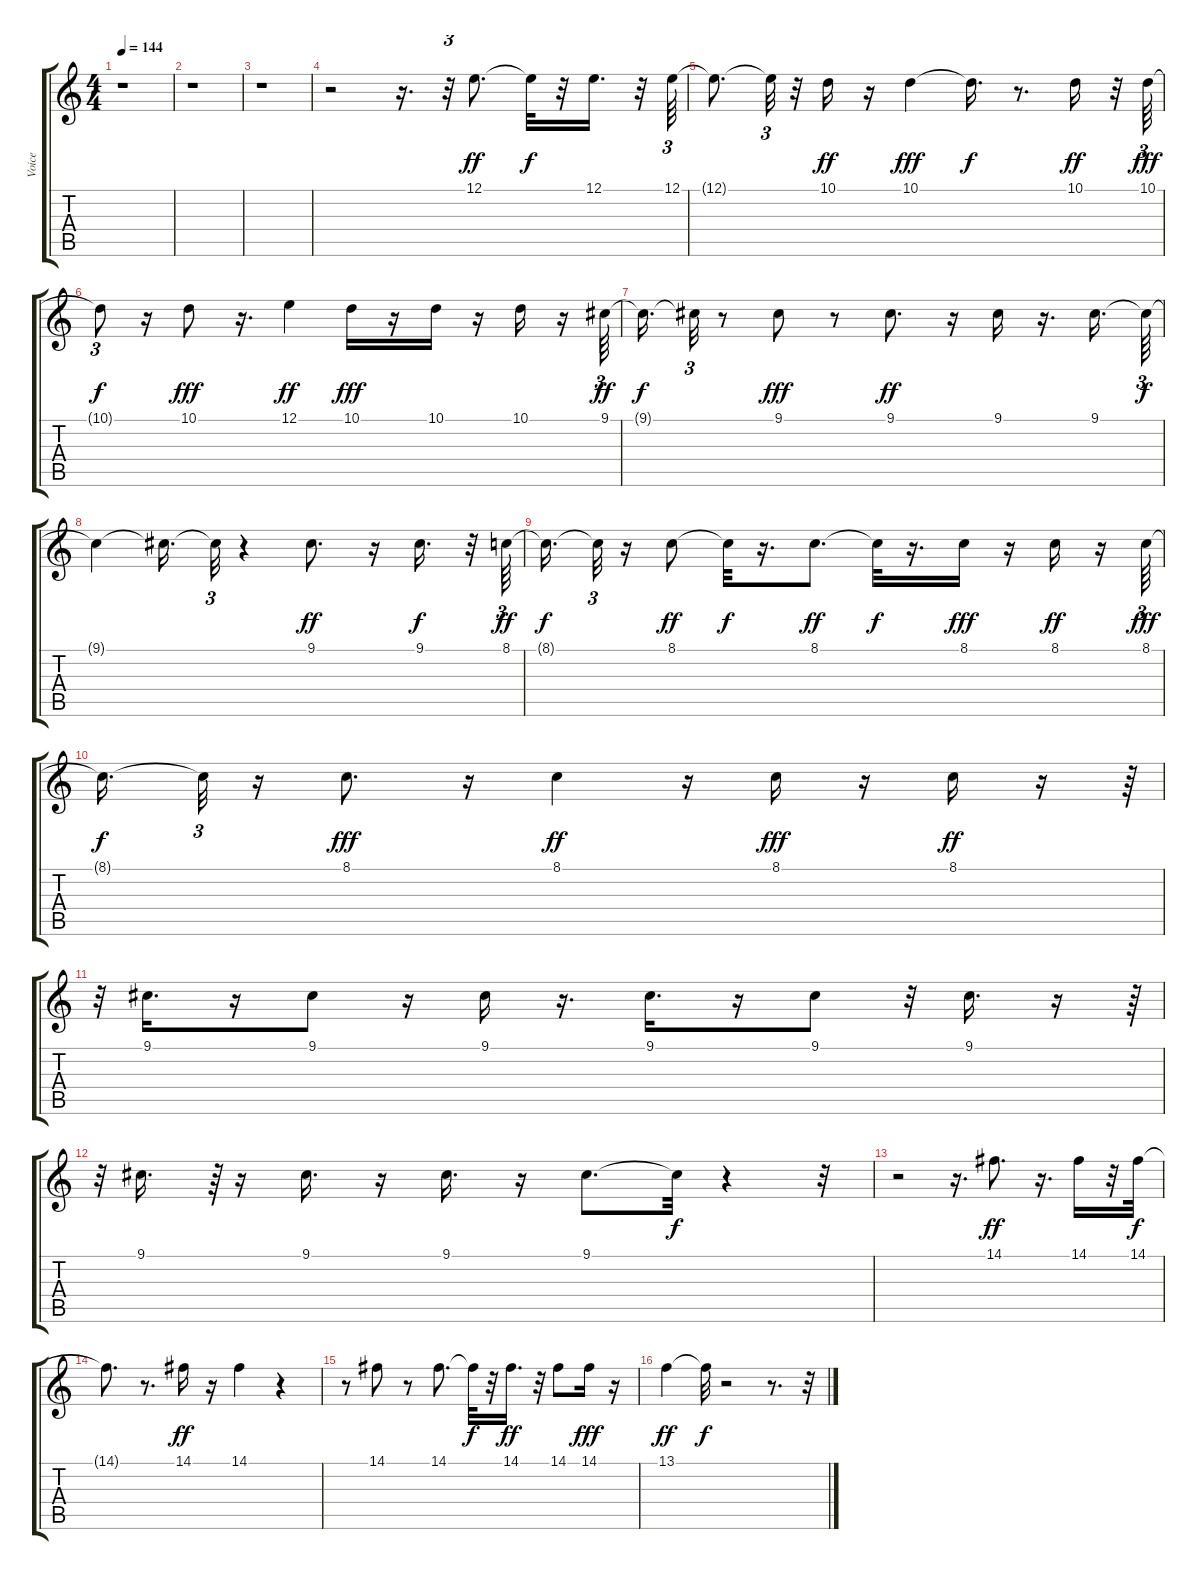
\track ("Voice" "Voice") {instrument flute}
\staff {score tabs}
\tuning (E4 B3 G3 D3 A2 E2) {hide}
\ts (4 4)
\tempo 144
\clef g2
\ks c
r.1{dy ff} |
r.1 |
r.1 |
r.2 r.16{d} r.32{tu (3 2)} 12.1.8{d} 12.1{t}.32{dy f} r.32 12.1.16{d} r.32 12.1.64{tu (3 2)} |
12.1{t}.8{d} 12.1{t}.32{tu (3 2)} r.32 10.1.16{dy ff} r.16 10.1.4{dy fff} 10.1{t}.16{d dy f} r.8{d} 10.1.16{dy ff} r.32 10.1.64{tu (3 2) dy fff} |
10.1{t}.8{tu (3 2) dy f} r.16 10.1.8{dy fff} r.16{d} 12.1.4{dy ff} 10.1.16{dy fff} r.16 10.1.16 r.16 10.1.16 r.16 9.1.64{tu (3 2) dy ff} |
9.1{t}.16{d dy f} 9.1{t}.32{tu (3 2)} r.8 9.1.8{dy fff} r.8 9.1.8{d dy ff} r.16 9.1.16 r.16{d} 9.1.16{d} 9.1{t}.64{tu (3 2) dy f} |
9.1{t}.4 9.1{t}.16{d} 9.1{t}.32{tu (3 2)} r.4 9.1.8{d dy ff} r.16 9.1.16{d dy f} r.32 8.1.64{tu (3 2) dy ff} |
8.1{t}.16{d dy f} 8.1{t}.32{tu (3 2)} r.16 8.1.8{dy ff} 8.1{t}.32{dy f} r.16{d} 8.1.8{d dy ff} 8.1{t}.32{dy f} r.16{d} 8.1.16{dy fff} r.16 8.1.16{dy ff} r.16 8.1.64{tu (3 2) dy fff} |
8.1{t}.16{d dy f} 8.1{t}.32{tu (3 2)} r.16 8.1.8{d dy fff} r.16 8.1.4{dy ff} r.16 8.1.16{dy fff} r.16 8.1.16{dy ff} r.16 r.64{tu (3 2)} |
r.32{tu (3 2)} 9.1.16{d} r.16 9.1.8 r.16 9.1.16 r.16{d} 9.1.16{d} r.16 9.1.8 r.32 9.1.16{d} r.16 r.64{tu (3 2)} |
r.32{tu (3 2)} 9.1.16{d} r.64{tu (3 2)} r.16 9.1.16{d} r.16 9.1.16{d} r.16 9.1.8{d} 9.1{t}.32{dy f} r.4 r.32 |
r.2 r.16{d} 14.1.8{d dy ff} r.16{d} 14.1.16 r.32 14.1.32{dy f} |
14.1{t}.8{d} r.8{d} 14.1.16{dy ff} r.16 14.1.4 r.4 |
r.8 14.1.8 r.8 14.1.8{d} 14.1{t}.32{dy f} r.32 14.1.16{d dy ff} r.32 14.1.8 14.1.16{dy fff} r.16 |
13.1.4{dy ff} 13.1{t}.32{dy f} r.2 r.8{d} r.32
